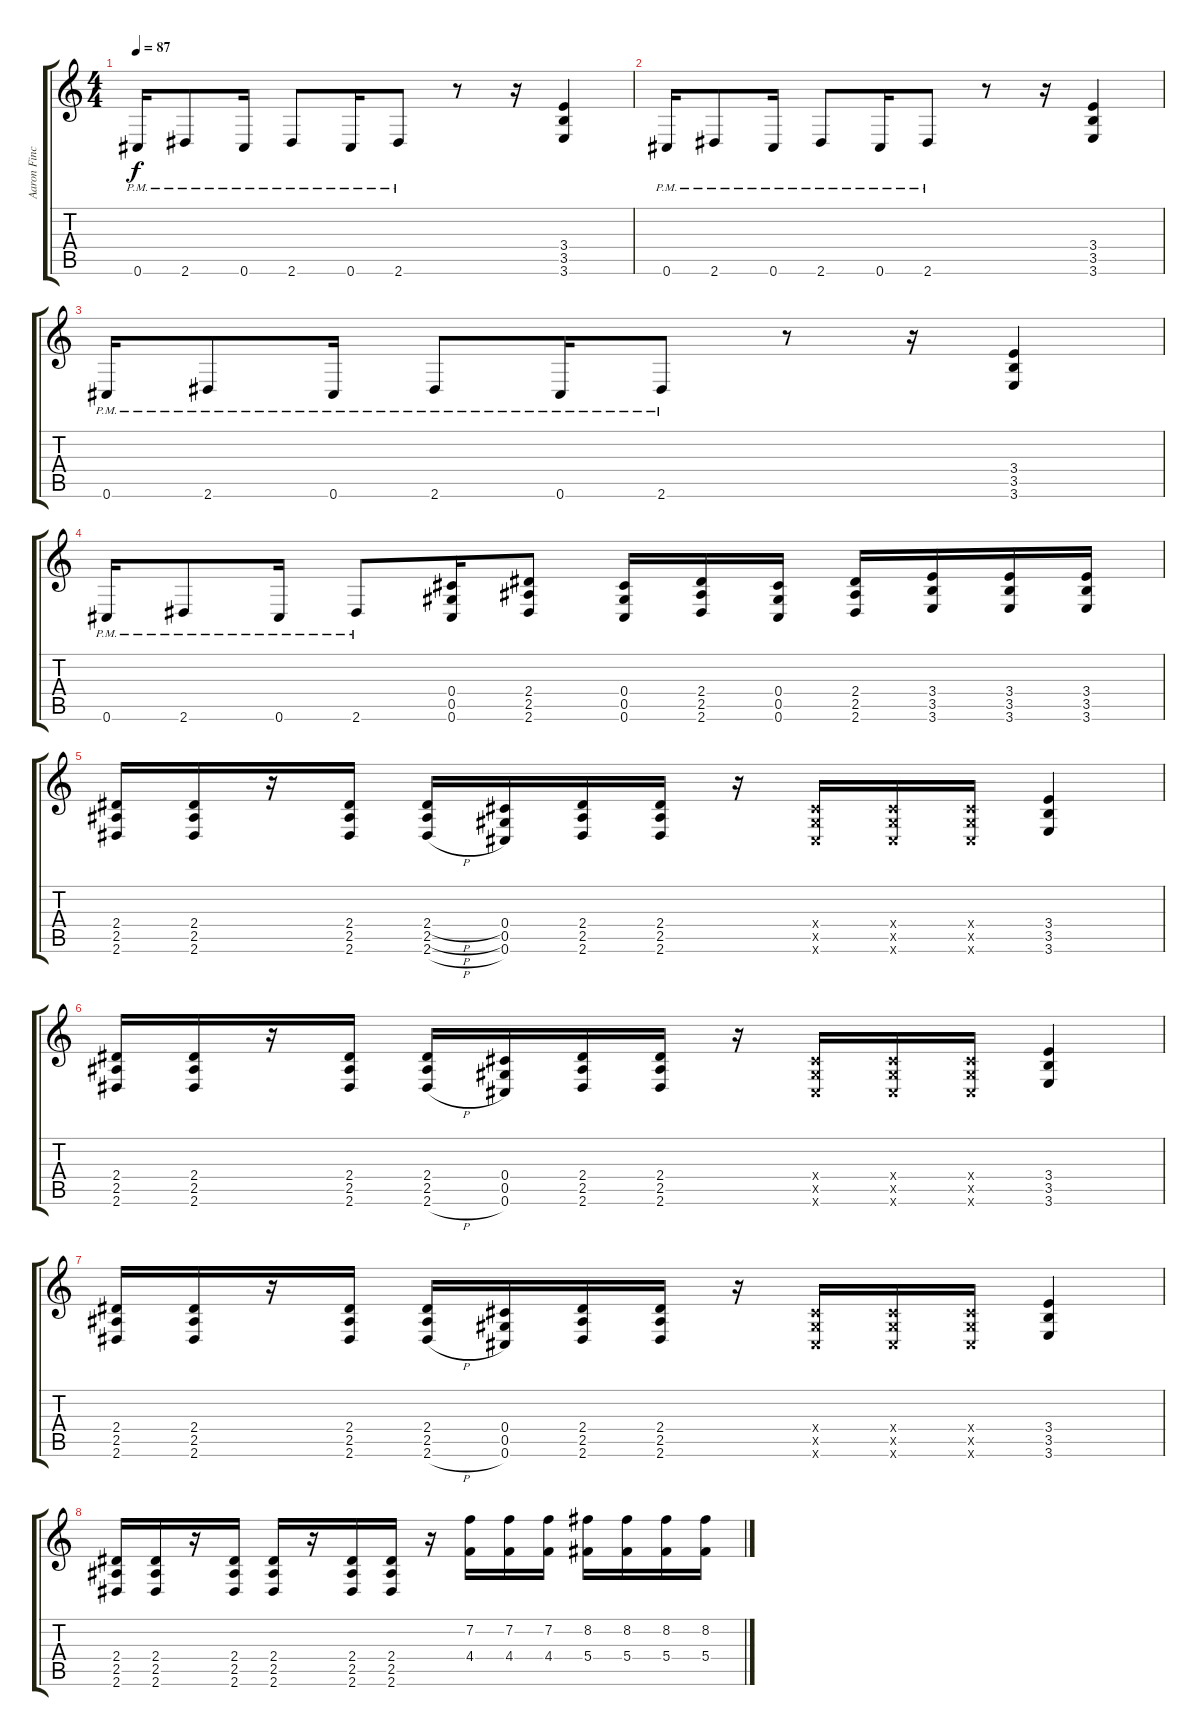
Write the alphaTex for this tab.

\track ("Aaron Fincke Guitar" "Aaron Finc") {instrument distortionguitar}
\staff {score tabs}
\tuning (Eb4 Bb3 Gb3 Db3 Ab2 Db2) {hide}
\ts (4 4)
\tempo 87
\clef g2
\ks c
0.6{pm}.16{dy f} 2.6{pm}.8 0.6{pm}.16 2.6{pm}.8 0.6{pm}.16 2.6{pm}.8 r.8 r.16 (3.4 3.5 3.6).4 |
0.6{pm}.16 2.6{pm}.8 0.6{pm}.16 2.6{pm}.8 0.6{pm}.16 2.6{pm}.8 r.8 r.16 (3.4 3.5 3.6).4 |
0.6{pm}.16 2.6{pm}.8 0.6{pm}.16 2.6{pm}.8 0.6{pm}.16 2.6{pm}.8 r.8 r.16 (3.4 3.5 3.6).4 |
0.6{pm}.16 2.6{pm}.8 0.6{pm}.16 2.6{pm}.8 (0.4 0.5 0.6).16 (2.4 2.5 2.6).8 (0.4 0.5 0.6).16 (2.4 2.5 2.6).16 (0.4 0.5 0.6).16 (2.4 2.5 2.6).16 (3.4 3.5 3.6).16 (3.4 3.5 3.6).16 (3.4 3.5 3.6).16 |
(2.4 2.5 2.6).16 (2.4 2.5 2.6).16 r.16 (2.4 2.5 2.6).16 (2.4{h} 2.5{h} 2.6{h}).16 (0.4 0.5 0.6).16 (2.4 2.5 2.6).16 (2.4 2.5 2.6).16 r.16 (0.4{x} 0.5{x} 0.6{x}).16 (0.4{x} 0.5{x} 0.6{x}).16 (0.4{x} 0.5{x} 0.6{x}).16 (3.4 3.5 3.6).4 |
(2.4 2.5 2.6).16 (2.4 2.5 2.6).16 r.16 (2.4 2.5 2.6).16 (2.4 2.5 2.6{h}).16 (0.4 0.5 0.6).16 (2.4 2.5 2.6).16 (2.4 2.5 2.6).16 r.16 (0.4{x} 0.5{x} 0.6{x}).16 (0.4{x} 0.5{x} 0.6{x}).16 (0.4{x} 0.5{x} 0.6{x}).16 (3.4 3.5 3.6).4 |
(2.4 2.5 2.6).16 (2.4 2.5 2.6).16 r.16 (2.4 2.5 2.6).16 (2.4 2.5 2.6{h}).16 (0.4 0.5 0.6).16 (2.4 2.5 2.6).16 (2.4 2.5 2.6).16 r.16 (0.4{x} 0.5{x} 0.6{x}).16 (0.4{x} 0.5{x} 0.6{x}).16 (0.4{x} 0.5{x} 0.6{x}).16 (3.4 3.5 3.6).4 |
(2.4 2.5 2.6).16 (2.4 2.5 2.6).16 r.16 (2.4 2.5 2.6).16 (2.4 2.5 2.6).16 r.16 (2.4 2.5 2.6).16 (2.4 2.5 2.6).16 r.16 (7.2 4.4).16 (7.2 4.4).16 (7.2 4.4).16 (8.2 5.4).16 (8.2 5.4).16 (8.2 5.4).16 (8.2 5.4).16
